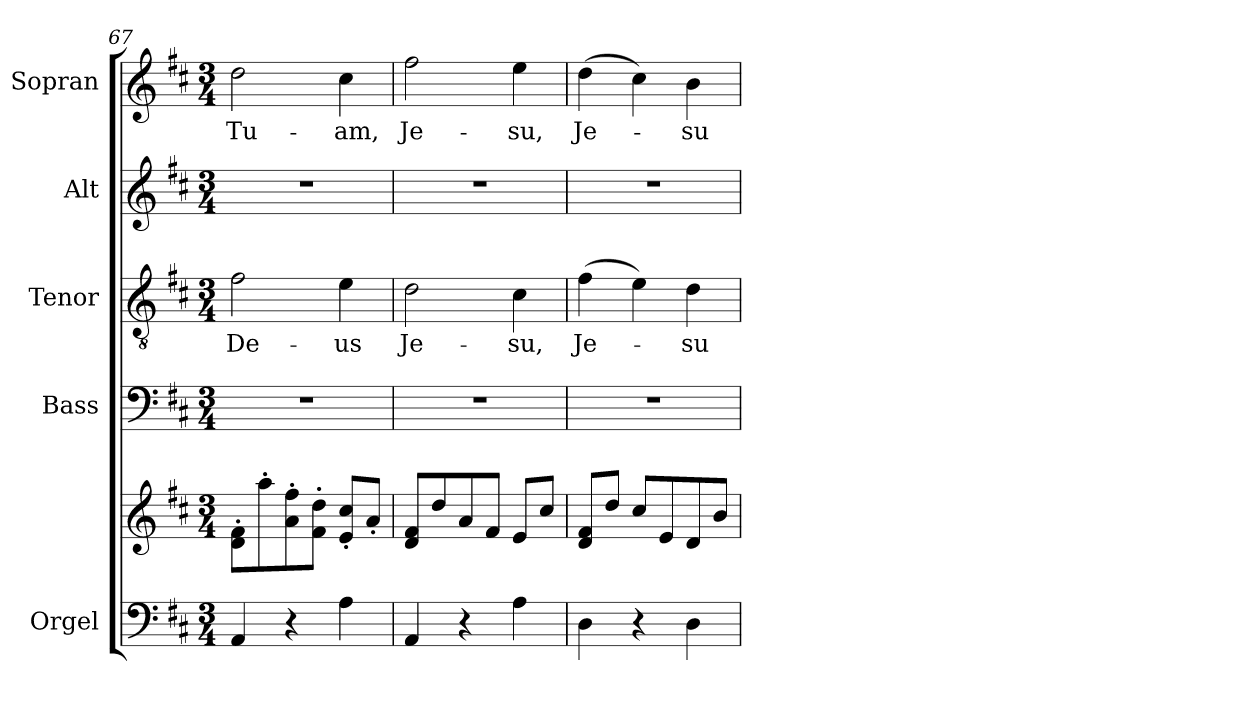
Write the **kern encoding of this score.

**kern	**kern	**kern	**kern	**text	**kern	**kern	**text
*part5	*part5	*part4	*part3	*part3	*part2	*part1	*part1
*staff6	*staff5	*staff4	*staff3	*staff3	*staff2	*staff1	*staff1
*I"Orgel	*	*I"Bass	*I"Tenor	*	*I"Alt	*I"Sopran	*
*I'Org.	*	*I'B.	*I'T.	*	*I'A.	*I'S.	*
*clefF4	*clefG2	*clefF4	*clefGv2	*	*clefG2	*clefG2	*
*k[f#c#]	*k[f#c#]	*k[f#c#]	*k[f#c#]	*	*k[f#c#]	*k[f#c#]	*
*D:	*D:	*D:	*D:	*	*D:	*D:	*
*M3/4	*M3/4	*M3/4	*M3/4	*	*M3/4	*M3/4	*
=67	=67	=67	=67	=67	=67	=67	=67
!	!	!	!	!LO:LY:b	!	!	!LO:LY:b
4AA/	8d\'> 8f#\'>L	2.r	2f#\	De-	2.r	2dd\	Tu-
.	8aa'>\	.	.	.	.	.	.
4r	8a\'> 8ff#\'>	.	.	.	.	.	.
.	8f#\'> 8dd\'>J	.	.	.	.	.	.
!	!	!	!	!LO:LY:b	!	!	!LO:LY:b
4A\	8e/'< 8cc#/'<L	.	4e\	-us	.	4cc#\	-am,
.	8a'</J	.	.	.	.	.	.
!!LO:PB:g=z
=68	=68	=68	=68	=68	=68	=68	=68
!	!	!	!	!LO:LY:b	!	!	!LO:LY:b
4AA/	8d/ 8f#/L	2.r	2d\	Je-	2.r	2ff#\	Je-
.	8dd/	.	.	.	.	.	.
4r	8a/	.	.	.	.	.	.
.	8f#/J	.	.	.	.	.	.
!	!	!	!	!LO:LY:b	!	!	!LO:LY:b
4A\	8e/L	.	4c#\	-su,	.	4ee\	-su,
.	8cc#/J	.	.	.	.	.	.
=69	=69	=69	=69	=69	=69	=69	=69
!	!	!	!	!LO:LY:b	!	!	!LO:LY:b
4D\	8d/ 8f#/L	2.r	(>4f#\	Je-	2.r	(>4dd\	Je-
.	8dd/J	.	.	.	.	.	.
4r	8cc#/L	.	4e\)	.	.	4cc#\)	.
.	8e/	.	.	.	.	.	.
!	!	!	!	!LO:LY:b	!	!	!LO:LY:b
4D\	8d/	.	4d\	-su	.	4b\	-su
.	8b/J	.	.	.	.	.	.
=	=	=	=	=	=	=	=
*-	*-	*-	*-	*-	*-	*-	*-
